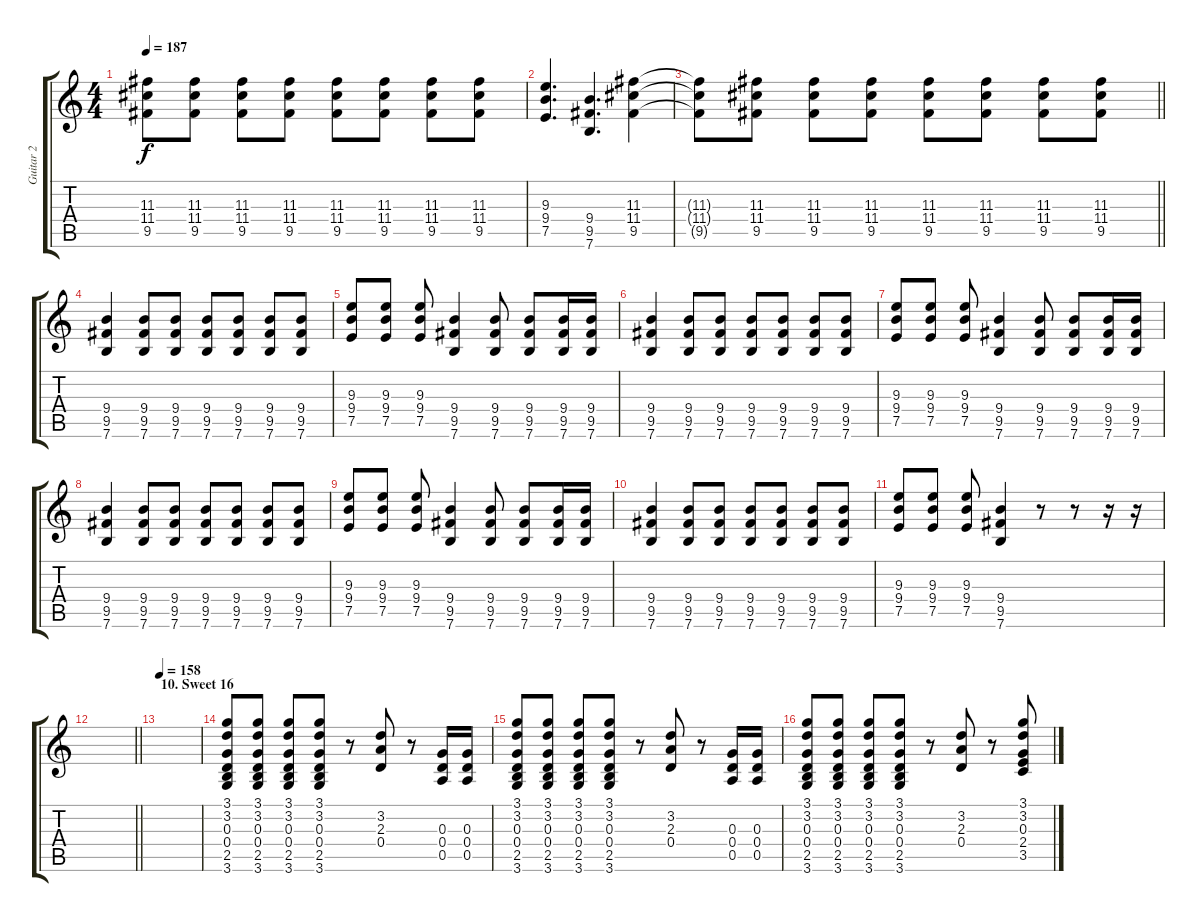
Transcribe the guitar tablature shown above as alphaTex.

\track ("Guitar 2" "Guitar 2") {instrument overdrivenguitar}
\staff {score tabs}
\tuning (E4 B3 G3 D3 A2 E2) {hide}
\ts (4 4)
\tempo 187
\clef g2
\ks c
(11.3{t} 11.4{t} 9.5{t}).8{dy f} (11.3 11.4 9.5).8 (11.3 11.4 9.5).8 (11.3 11.4 9.5).8 (11.3 11.4 9.5).8 (11.3 11.4 9.5).8 (11.3 11.4 9.5).8 (11.3 11.4 9.5).8 |
(9.3 9.4 7.5).4{d} (9.4 9.5 7.6).4{d} (11.3 11.4 9.5).4 |
\barLineRight lightlight
(11.3{t} 11.4{t} 9.5{t}).8 (11.3 11.4 9.5).8 (11.3 11.4 9.5).8 (11.3 11.4 9.5).8 (11.3 11.4 9.5).8 (11.3 11.4 9.5).8 (11.3 11.4 9.5).8 (11.3 11.4 9.5).8 |
(9.4 9.5 7.6).4 (9.4 9.5 7.6).8 (9.4 9.5 7.6).8 (9.4 9.5 7.6).8 (9.4 9.5 7.6).8 (9.4 9.5 7.6).8 (9.4 9.5 7.6).8 |
(9.3 9.4 7.5).8 (9.3 9.4 7.5).8 (9.3 9.4 7.5).8 (9.4 9.5 7.6).4 (9.4 9.5 7.6).8 (9.4 9.5 7.6).8 (9.4 9.5 7.6).16 (9.4 9.5 7.6).16 |
(9.4 9.5 7.6).4 (9.4 9.5 7.6).8 (9.4 9.5 7.6).8 (9.4 9.5 7.6).8 (9.4 9.5 7.6).8 (9.4 9.5 7.6).8 (9.4 9.5 7.6).8 |
(9.3 9.4 7.5).8 (9.3 9.4 7.5).8 (9.3 9.4 7.5).8 (9.4 9.5 7.6).4 (9.4 9.5 7.6).8 (9.4 9.5 7.6).8 (9.4 9.5 7.6).16 (9.4 9.5 7.6).16 |
(9.4 9.5 7.6).4 (9.4 9.5 7.6).8 (9.4 9.5 7.6).8 (9.4 9.5 7.6).8 (9.4 9.5 7.6).8 (9.4 9.5 7.6).8 (9.4 9.5 7.6).8 |
(9.3 9.4 7.5).8 (9.3 9.4 7.5).8 (9.3 9.4 7.5).8 (9.4 9.5 7.6).4 (9.4 9.5 7.6).8 (9.4 9.5 7.6).8 (9.4 9.5 7.6).16 (9.4 9.5 7.6).16 |
(9.4 9.5 7.6).4 (9.4 9.5 7.6).8 (9.4 9.5 7.6).8 (9.4 9.5 7.6).8 (9.4 9.5 7.6).8 (9.4 9.5 7.6).8 (9.4 9.5 7.6).8 |
(9.3 9.4 7.5).8 (9.3 9.4 7.5).8 (9.3 9.4 7.5).8 (9.4 9.5 7.6).4 r.8 r.8 r.16 r.16 |
\barLineRight lightlight
|
\section ("" "10. Sweet 16")
\tempo 158
|
(3.1 3.2 0.3 0.4 2.5 3.6).8 (3.1 3.2 0.3 0.4 2.5 3.6).8 (3.1 3.2 0.3 0.4 2.5 3.6).8 (3.1 3.2 0.3 0.4 2.5 3.6).8 r.8 (3.2 2.3 0.4).8 r.8 (0.3 0.4 0.5).16 (0.3 0.4 0.5).16 |
(3.1 3.2 0.3 0.4 2.5 3.6).8 (3.1 3.2 0.3 0.4 2.5 3.6).8 (3.1 3.2 0.3 0.4 2.5 3.6).8 (3.1 3.2 0.3 0.4 2.5 3.6).8 r.8 (3.2 2.3 0.4).8 r.8 (0.3 0.4 0.5).16 (0.3 0.4 0.5).16 |
(3.1 3.2 0.3 0.4 2.5 3.6).8 (3.1 3.2 0.3 0.4 2.5 3.6).8 (3.1 3.2 0.3 0.4 2.5 3.6).8 (3.1 3.2 0.3 0.4 2.5 3.6).8 r.8 (3.2 2.3 0.4).8 r.8 (3.1 3.2 0.3 2.4 3.5).8
